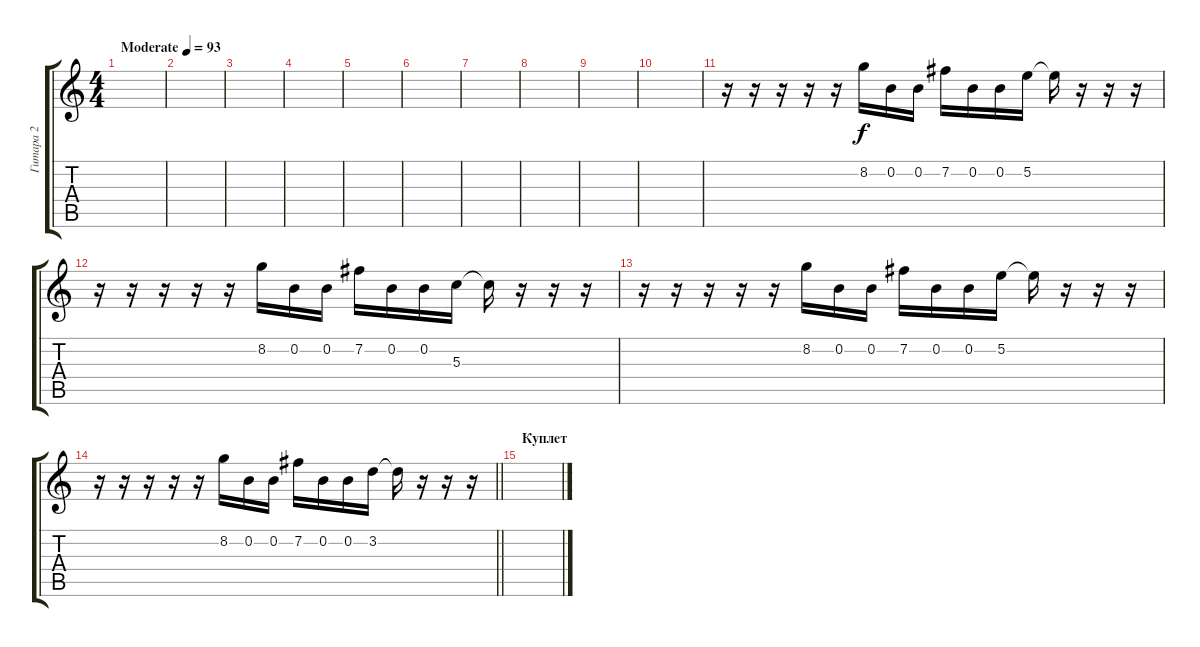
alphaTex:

\track ("Гитара 2" "Гитара 2") {instrument distortionguitar}
\staff {score tabs}
\tuning (E4 B3 G3 D3 A2 D2) {hide}
\ts (4 4)
\tempo (93 "Moderate")
\clef g2
\ks c
|
|
|
|
|
|
|
|
|
|
r.16 r.16 r.16 r.16 r.16 8.2.16 0.2.16 0.2.16 7.2.16 0.2.16 0.2.16 5.2.16 5.2{t}.16 r.16 r.16 r.16 |
r.16 r.16 r.16 r.16 r.16 8.2.16 0.2.16 0.2.16 7.2.16 0.2.16 0.2.16 5.3.16 5.3{t}.16 r.16 r.16 r.16 |
r.16 r.16 r.16 r.16 r.16 8.2.16 0.2.16 0.2.16 7.2.16 0.2.16 0.2.16 5.2.16 5.2{t}.16 r.16 r.16 r.16 |
\barLineRight lightlight
r.16 r.16 r.16 r.16 r.16 8.2.16 0.2.16 0.2.16 7.2.16 0.2.16 0.2.16 3.2.16 3.2{t}.16 r.16 r.16 r.16 |
\section ("" "Куплет")
